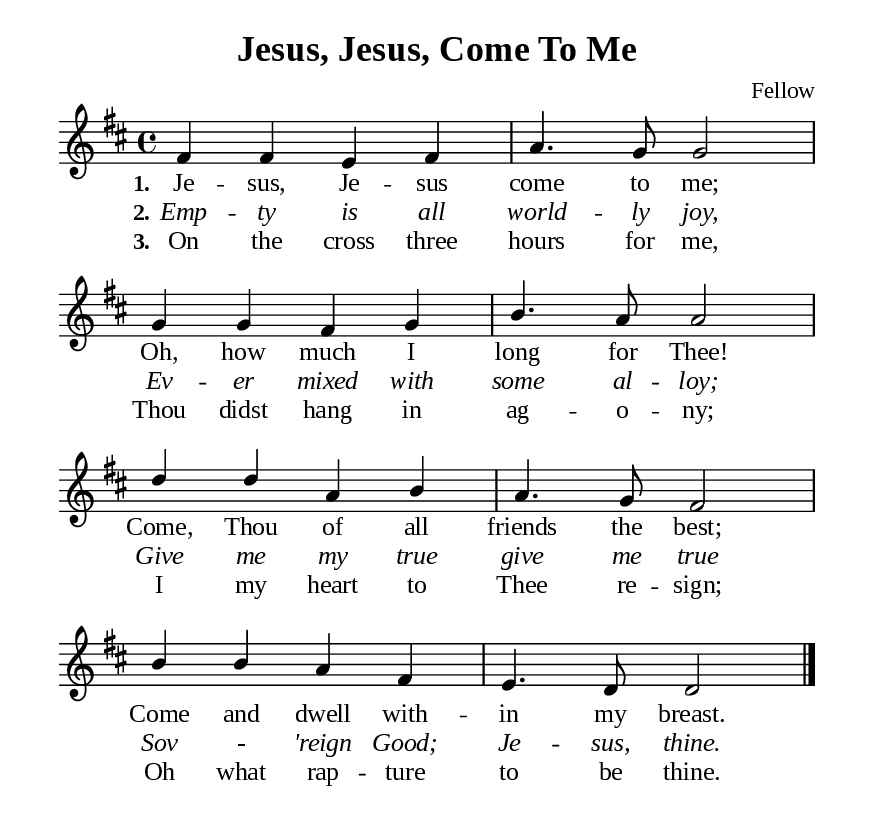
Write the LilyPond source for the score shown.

\version "2.18.2"

\header {
  title = "Jesus, Jesus, Come To Me"
  composer = "Fellow"
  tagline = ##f
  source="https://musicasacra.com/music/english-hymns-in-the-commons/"
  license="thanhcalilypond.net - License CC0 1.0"
}

global= {
  \key d \major
  \time 4/4
  \override Score.BarNumber.break-visibility = ##(#f #f #f)
  \override Lyrics.LyricSpace.minimum-distance = #3.0
}

\paper {
  #(set-paper-size "a5")
  top-margin = 10\mm
  bottom-margin = 5\mm
  left-margin = 10\mm
  right-margin = 10\mm
  indent = #0
  #(define fonts
	 (make-pango-font-tree "Liberation Serif"
	 		       "Liberation Serif"
			       "Liberation Serif"
			       (/ 20 20)))
  system-system-spacing = #'((basic-distance . 3) (padding . 3))
}

printItalic = \with {
  \override LyricText.font-shape = #'italic
}

% Verse music
musicVerseSoprano = \relative c' {
  fis4 fis e fis |
  a4. g8 g2 |
  g4 g fis g |
  b4. a8 a2 |
  d4 d a b |
  a4. g8 fis2 |
  b4 b a fis |
  e4. d8 d2 \bar "|."
}

% Verse lyrics
verseOne = \lyricmode {
  \set stanza = #"1."
  Je -- sus, Je -- sus come to me;
  Oh, how much I long for Thee!
  Come, Thou of all friends the best;
  Come and dwell with -- in my breast.
}

verseTwo = \lyricmode {
  \set stanza = #"2."
  Emp -- ty is all world -- ly joy,
  Ev -- er mixed with some al -- loy;
  Give me my true give me true
  Sov - 'reign Good; Je -- sus, thine.
}

verseThree = \lyricmode {
  \set stanza = #"3."
  On the cross three hours for me,
  Thou didst hang in ag -- o -- ny;
  I my heart to Thee re -- sign;
  Oh what rap -- ture to be thine.
}

% Layout
\score {
    \new ChoirStaff <<
      \new Staff <<
        \clef "treble"
        \new Voice = "sopranos" { \global \stemUp \slurUp \musicVerseSoprano }
      >>
      \new Lyrics \lyricsto sopranos \verseOne
      \new Lyrics \printItalic \lyricsto sopranos \verseTwo
      \new Lyrics \lyricsto sopranos \verseThree
    >>
}
